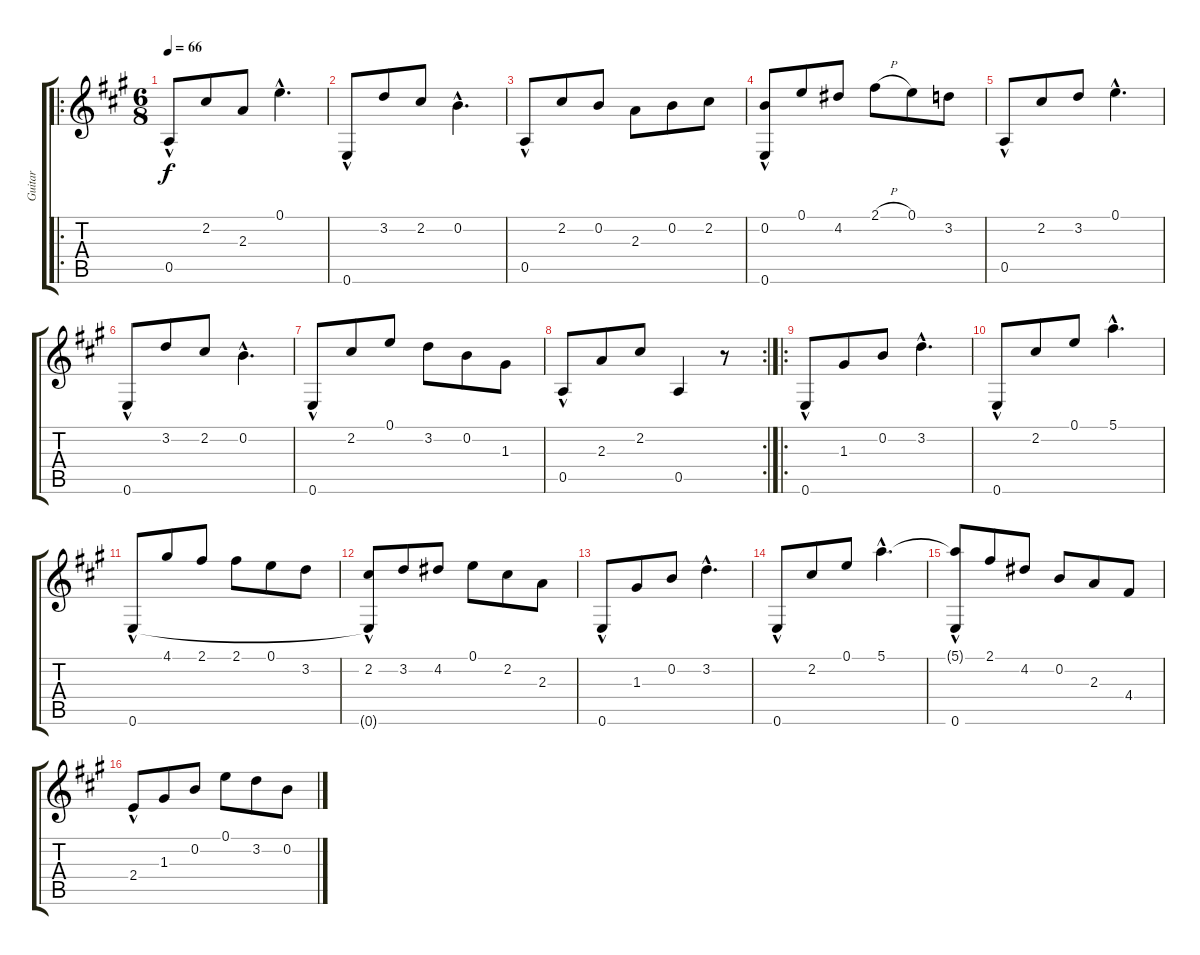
\track ("Guitar" "Guitar") {instrument acousticguitarnylon}
\staff {score tabs}
\tuning (E4 B3 G3 D3 A2 E2) {hide}
\ro
\ts (6 8)
\tempo 66
\clef g2
\ks a
0.5{hac}.8{dy f} 2.2.8 2.3.8 0.1{hac}.4{d} |
0.6{hac}.8 3.2.8 2.2.8 0.2{hac}.4{d} |
0.5{hac}.8 2.2.8 0.2.8 2.3.8 0.2.8 2.2.8 |
(0.2 0.6{hac}).8 0.1.8 4.2.8 2.1{h}.8 0.1.8 3.2.8 |
0.5{hac}.8 2.2.8 3.2.8 0.1{hac}.4{d} |
0.6{hac}.8 3.2.8 2.2.8 0.2{hac}.4{d} |
0.6{hac}.8 2.2.8 0.1.8 3.2.8 0.2.8 1.3.8 |
\rc 2
0.5{hac}.8 2.3.8 2.2.8 0.5.4 r.8 |
\ro
0.6{hac}.8 1.3.8 0.2.8 3.2{hac}.4{d} |
0.6{hac}.8 2.2.8 0.1.8 5.1{hac}.4{d} |
0.6{hac}.8 4.1.8 2.1.8 2.1.8 0.1.8 3.2.8 |
(2.2 0.6{hac t}).8 3.2.8 4.2.8 0.1.8 2.2.8 2.3.8 |
0.6{hac}.8 1.3.8 0.2.8 3.2{hac}.4{d} |
0.6{hac}.8 2.2.8 0.1.8 5.1{hac}.4{d} |
(5.1{t} 0.6{hac}).8 2.1.8 4.2.8 0.2.8 2.3.8 4.4.8 |
2.4{hac}.8 1.3.8 0.2.8 0.1.8 3.2.8 0.2.8
